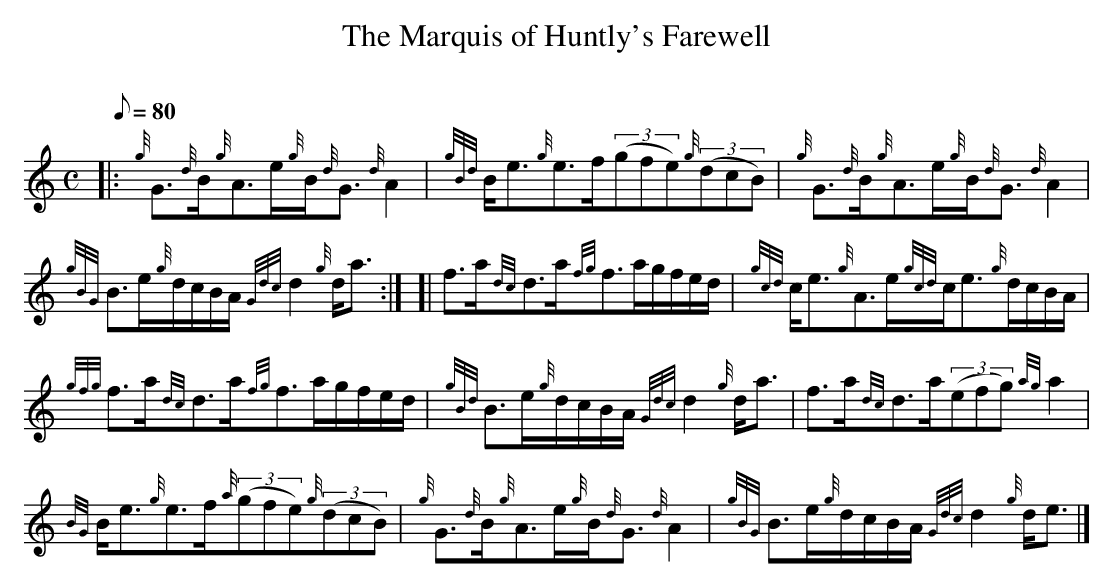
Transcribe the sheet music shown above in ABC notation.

X:1
T:The Marquis of Huntly's Farewell
M:C
L:1/8
Q:80
C:
K:HP
|: {g}G3/2{d}B/2{g}A3/2e/2{g}B/2{d}G3/2{d}A2|
{gBd}B/2e3/2{g}e3/2f/2((3gfe){g}((3dcB)|
{g}G3/2{d}B/2{g}A3/2e/2{g}B/2{d}G3/2{d}A2|  !
{gBG}B3/2e/2{g}d/2c/2B/2A/2{Gdc}d2{g}d/2a3/2:| [|
f3/2a/2{dc}d3/2a/2{fg}f3/2a/2g/2f/2e/2d/2|
{gcd}c/2e3/2{g}A3/2e/2{gcd}c/2e3/2{g}d/2c/2B/2A/2|  !
{gfg}f3/2a/2{dc}d3/2a/2{fg}f3/2a/2g/2f/2e/2d/2|
{gBd}B3/2e/2{g}d/2c/2B/2A/2{Gdc}d2{g}d/2a3/2|
f3/2a/2{dc}d3/2a/2((3efg){ag}a2|  !
{BG}B/2e3/2{g}e3/2f/2{a}((3gfe){g}((3dcB)|
{g}G3/2{d}B/2{g}A3/2e/2{g}B/2{d}G3/2{d}A2|
{gBG}B3/2e/2{g}d/2c/2B/2A/2{Gdc}d2{g}d/2e3/2|]  !
